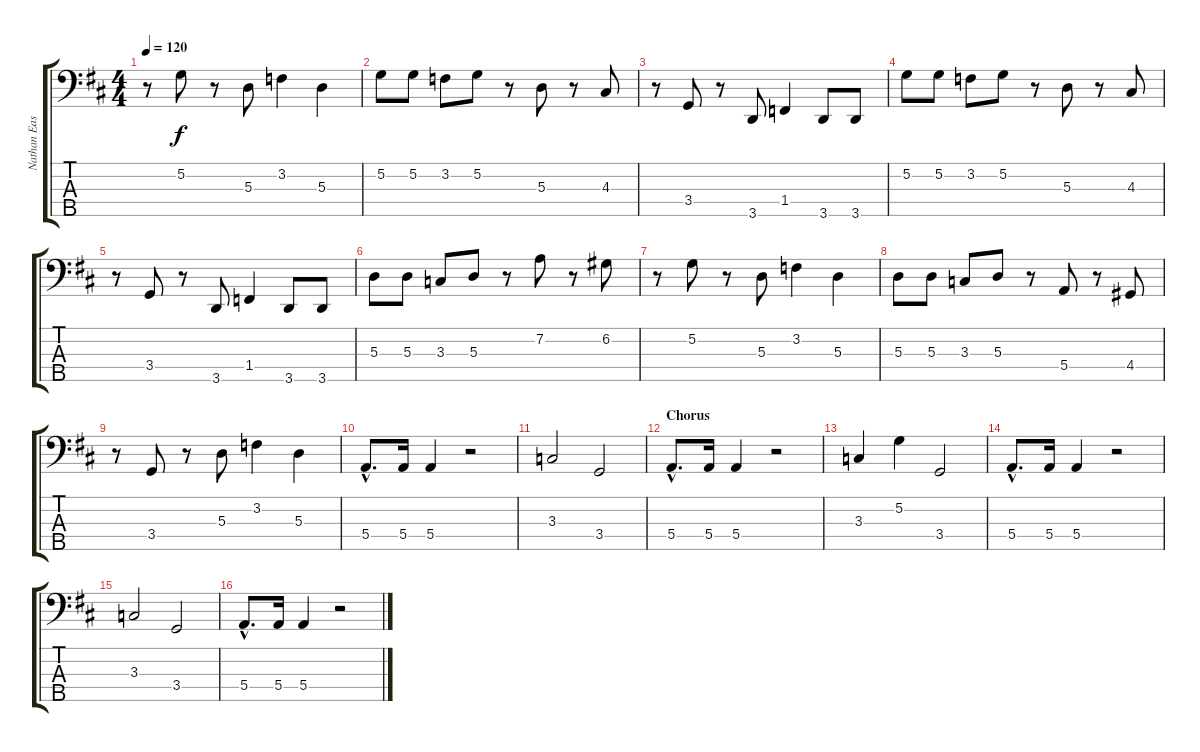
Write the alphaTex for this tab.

\track ("Nathan East Bass" "Nathan Eas") {instrument electricbassfinger}
\staff {score tabs}
\tuning (G2 D2 A1 E1 B0) {hide}
\ts (4 4)
\tempo 120
\clef f4
\ks d
r.8{dy f} 5.2.8 r.8 5.3.8 3.2.4 5.3.4 |
5.2.8 5.2.8 3.2.8 5.2.8 r.8 5.3.8 r.8 4.3.8 |
r.8 3.4.8 r.8 3.5.8 1.4.4 3.5.8 3.5.8 |
5.2.8 5.2.8 3.2.8 5.2.8 r.8 5.3.8 r.8 4.3.8 |
r.8 3.4.8 r.8 3.5.8 1.4.4 3.5.8 3.5.8 |
5.3.8 5.3.8 3.3.8 5.3.8 r.8 7.2.8 r.8 6.2.8 |
r.8 5.2.8 r.8 5.3.8 3.2.4 5.3.4 |
5.3.8 5.3.8 3.3.8 5.3.8 r.8 5.4.8 r.8 4.4.8 |
r.8 3.4.8 r.8 5.3.8 3.2.4 5.3.4 |
5.4{hac}.8{d} 5.4.16 5.4.4 r.2 |
3.3.2 3.4.2 |
\section ("" "Chorus")
5.4{hac}.8{d} 5.4.16 5.4.4 r.2 |
3.3.4 5.2.4 3.4.2 |
5.4{hac}.8{d} 5.4.16 5.4.4 r.2 |
3.3.2 3.4.2 |
5.4{hac}.8{d} 5.4.16 5.4.4 r.2
